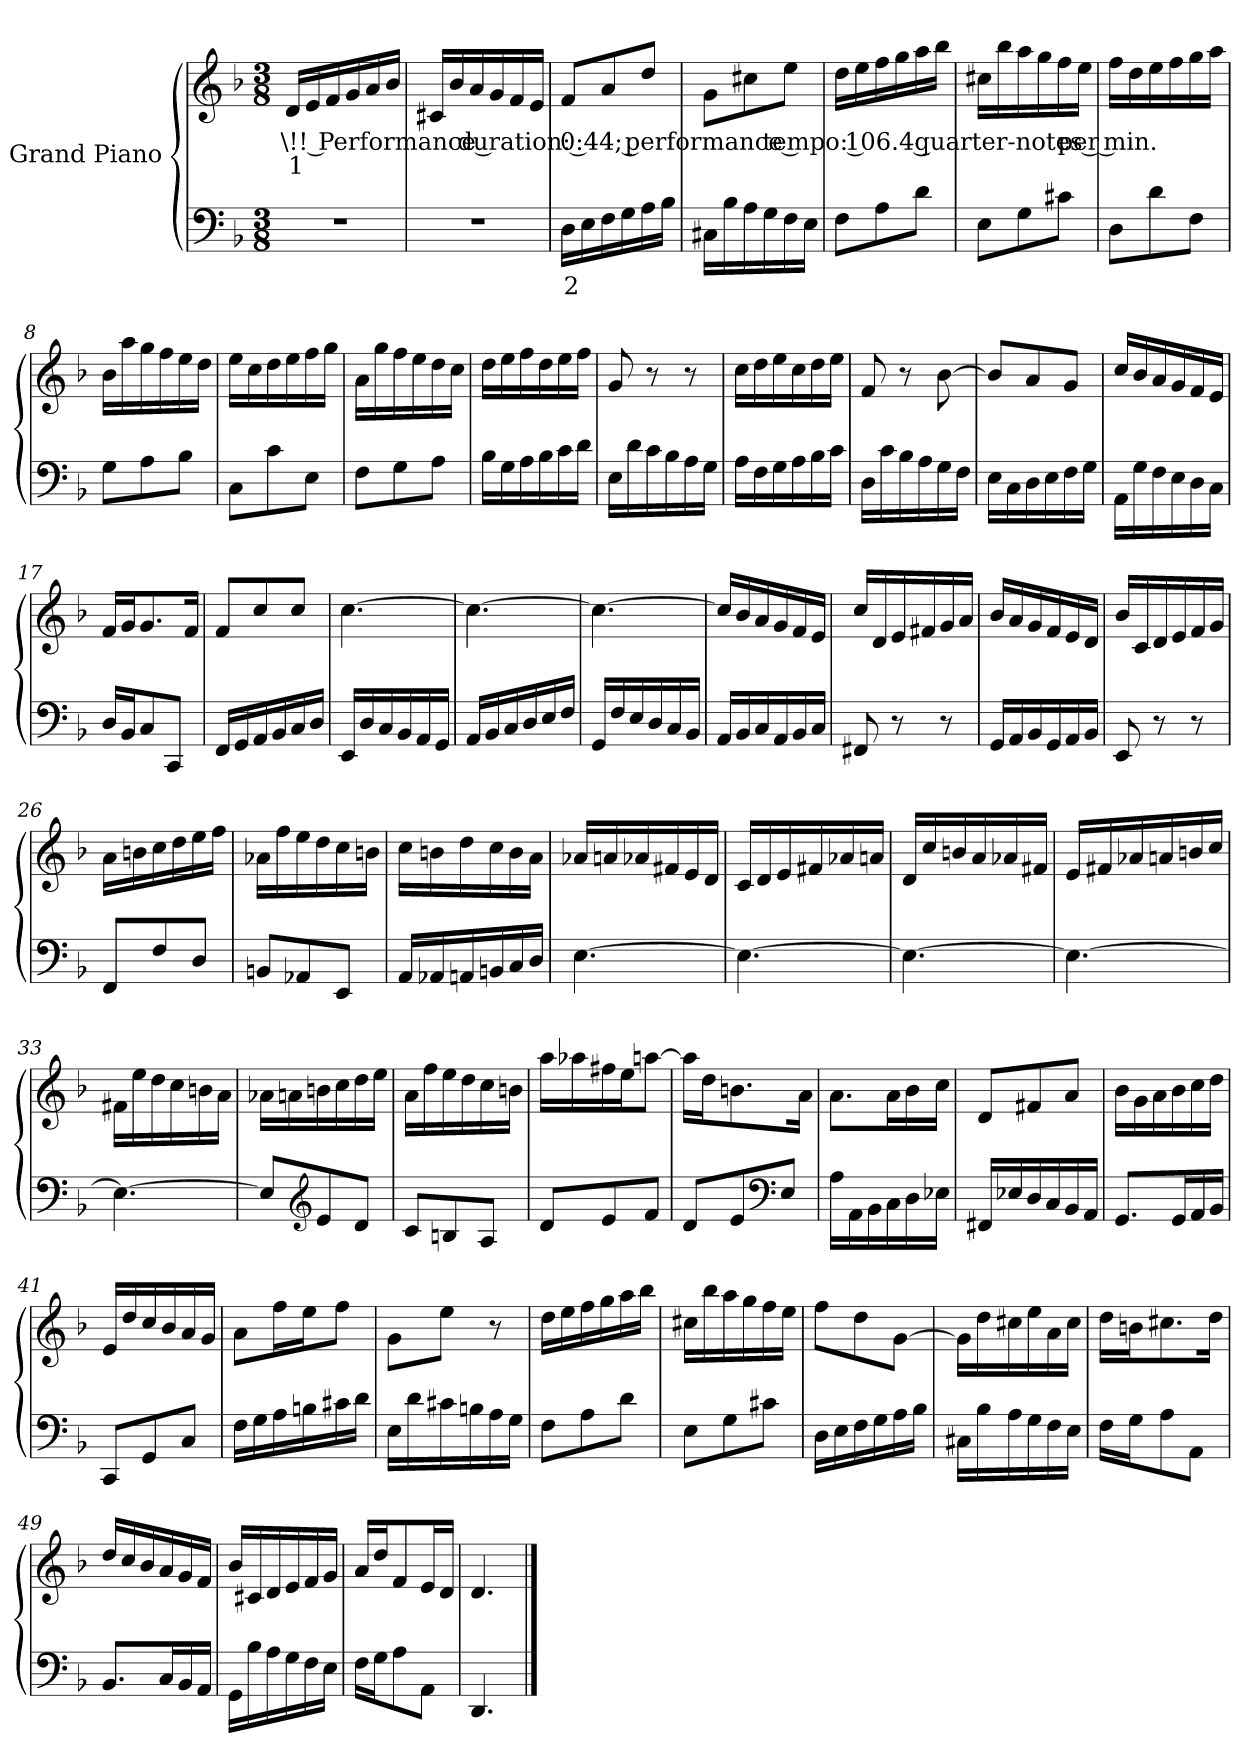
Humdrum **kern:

**kern	**text	**kern	**text	**text
*part2	*part2	*part1	*part1	*part1
*staff2	*staff2	*staff1	*staff1	*staff1
*I"Grand Piano	*	*I"Grand Piano	*	*
*clefF4	*	*clefG2	*	*
*k[b-]	*	*k[b-]	*	*
*M3/8	*	*M3/8	*	*
*MM106	*	*MM106	*	*
=1	=1	=1	=1	=1
!	!	!	!LO:LY:b	!LO:LY:b
4.r	.	16di/LL	\!! Performance duration: 0:44; performance tempo: 106.4 quarter-notes per min.	1
.	.	16ei/	.	.
.	.	16fi/	.	.
.	.	16gi/	.	.
.	.	16ai/	.	.
.	.	16b-i/JJ	.	.
=2	=2	=2	=2	=2
4.r	.	16c#Xi/LL	.	.
.	.	16b-i/	.	.
.	.	16ai/	.	.
.	.	16gi/	.	.
.	.	16fi/	.	.
.	.	16ei/JJ	.	.
!!LO:LB:g=z
=3	=3	=3	=3	=3
!	!LO:LY:b	!	!	!
16Dj\LL	2	8fi/L	.	.
16Ej\	.	.	.	.
16Fj\	.	8ai/	.	.
16Gj\	.	.	.	.
16Aj\	.	8ddi/J	.	.
16B-j\JJ	.	.	.	.
!!LO:LB:g=z
=4	=4	=4	=4	=4
16C#Xj\LL	.	8gi\L	.	.
16B-j\	.	.	.	.
16Aj\	.	8cc#Xi\	.	.
16Gj\	.	.	.	.
16Fj\	.	8eei\J	.	.
16Ej\JJ	.	.	.	.
=5	=5	=5	=5	=5
8Fj\L	.	16ddi\LL	.	.
.	.	16eei\	.	.
8Aj\	.	16ffi\	.	.
.	.	16ggi\	.	.
8dj\J	.	16aai\	.	.
.	.	16bb-i\JJ	.	.
=6	=6	=6	=6	=6
8Ej\L	.	16cc#Xi\LL	.	.
.	.	16bb-i\	.	.
8Gj\	.	16aai\	.	.
.	.	16ggi\	.	.
8c#Xj\J	.	16ffi\	.	.
.	.	16eei\JJ	.	.
=7	=7	=7	=7	=7
8Dj\L	.	16ffi\LL	.	.
.	.	16ddi\	.	.
8dj\	.	16eei\	.	.
.	.	16ffi\	.	.
8Fj\J	.	16ggi\	.	.
.	.	16aai\JJ	.	.
=8	=8	=8	=8	=8
8Gj\L	.	16b-i\LL	.	.
.	.	16aai\	.	.
8Aj\	.	16ggi\	.	.
.	.	16ffi\	.	.
8B-j\J	.	16eei\	.	.
.	.	16ddi\JJ	.	.
=9	=9	=9	=9	=9
8Cj\L	.	16eei\LL	.	.
.	.	16cci\	.	.
8cj\	.	16ddi\	.	.
.	.	16eei\	.	.
8Ej\J	.	16ffi\	.	.
.	.	16ggi\JJ	.	.
=10	=10	=10	=10	=10
8Fj\L	.	16ai\LL	.	.
.	.	16ggi\	.	.
8Gj\	.	16ffi\	.	.
.	.	16eei\	.	.
8Aj\J	.	16ddi\	.	.
.	.	16cci\JJ	.	.
!!LO:LB:g=z
=11	=11	=11	=11	=11
16B-j\LL	.	16ddi\LL	.	.
16Gj\	.	16eei\	.	.
16Aj\	.	16ffi\	.	.
16B-j\	.	16ddi\	.	.
16cj\	.	16eei\	.	.
16dj\JJ	.	16ffi\JJ	.	.
=12	=12	=12	=12	=12
16Ej\LL	.	8gi/	.	.
16dj\	.	.	.	.
16cj\	.	8r	.	.
16B-j\	.	.	.	.
16Aj\	.	8r	.	.
16Gj\JJ	.	.	.	.
=13	=13	=13	=13	=13
16Aj\LL	.	16cci\LL	.	.
16Fj\	.	16ddi\	.	.
16Gj\	.	16eei\	.	.
16Aj\	.	16cci\	.	.
16B-j\	.	16ddi\	.	.
16cj\JJ	.	16eei\JJ	.	.
=14	=14	=14	=14	=14
16Dj\LL	.	8fi/	.	.
16cj\	.	.	.	.
16B-j\	.	8r	.	.
16Aj\	.	.	.	.
16Gj\	.	[8b-i\	.	.
16Fj\JJ	.	.	.	.
=15	=15	=15	=15	=15
16Ej\LL	.	8b-i/L]	.	.
16Cj\	.	.	.	.
16Dj\	.	8ai/	.	.
16Ej\	.	.	.	.
16Fj\	.	8gi/J	.	.
16Gj\JJ	.	.	.	.
=16	=16	=16	=16	=16
16AAj\LL	.	16cci/LL	.	.
16Gj\	.	16b-i/	.	.
16Fj\	.	16ai/	.	.
16Ej\	.	16gi/	.	.
16Dj\	.	16fi/	.	.
16Cj\JJ	.	16ei/JJ	.	.
=17	=17	=17	=17	=17
16Dj/LL	.	16fi/LL	.	.
16BB-j/J	.	16gi/J	.	.
8Cj/	.	8.gi/	.	.
8CCj/J	.	.	.	.
.	.	16fi/Jk	.	.
=18	=18	=18	=18	=18
16FFj/LL	.	8fi/L	.	.
16GGj/	.	.	.	.
16AAj/	.	8cci/	.	.
16BB-j/	.	.	.	.
16Cj/	.	8cci/J	.	.
16Dj/JJ	.	.	.	.
!!LO:LB:g=z
=19	=19	=19	=19	=19
16EEj/LL	.	[4.cci\	.	.
16Dj/	.	.	.	.
16Cj/	.	.	.	.
16BB-j/	.	.	.	.
16AAj/	.	.	.	.
16GGj/JJ	.	.	.	.
=20	=20	=20	=20	=20
16AAj/LL	.	4.cci\_	.	.
16BB-j/	.	.	.	.
16Cj/	.	.	.	.
16Dj/	.	.	.	.
16Ej/	.	.	.	.
16Fj/JJ	.	.	.	.
=21	=21	=21	=21	=21
16GGj/LL	.	4.cci\_	.	.
16Fj/	.	.	.	.
16Ej/	.	.	.	.
16Dj/	.	.	.	.
16Cj/	.	.	.	.
16BB-j/JJ	.	.	.	.
=22	=22	=22	=22	=22
16AAj/LL	.	16cci/LL]	.	.
16BB-j/	.	16b-i/	.	.
16Cj/	.	16ai/	.	.
16AAj/	.	16gi/	.	.
16BB-j/	.	16fi/	.	.
16Cj/JJ	.	16ei/JJ	.	.
=23	=23	=23	=23	=23
8FF#Xj/	.	16cci/LL	.	.
.	.	16di/	.	.
8r	.	16ei/	.	.
.	.	16f#Xi/	.	.
8r	.	16gi/	.	.
.	.	16ai/JJ	.	.
=24	=24	=24	=24	=24
16GGj/LL	.	16b-i/LL	.	.
16AAj/	.	16ai/	.	.
16BB-j/	.	16gi/	.	.
16GGj/	.	16fi/	.	.
16AAj/	.	16ei/	.	.
16BB-j/JJ	.	16di/JJ	.	.
=25	=25	=25	=25	=25
8EEj/	.	16b-i/LL	.	.
.	.	16ci/	.	.
8r	.	16di/	.	.
.	.	16ei/	.	.
8r	.	16fi/	.	.
.	.	16gi/JJ	.	.
!!LO:PB:g=z
=26	=26	=26	=26	=26
8FFj/L	.	16ai\LL	.	.
.	.	16bni\	.	.
8Fj/	.	16cci\	.	.
.	.	16ddi\	.	.
8Dj/J	.	16eei\	.	.
.	.	16ffi\JJ	.	.
=27	=27	=27	=27	=27
8BBnj/L	.	16a-Xi\LL	.	.
.	.	16ffi\	.	.
8AA-Xj/	.	16eei\	.	.
.	.	16ddi\	.	.
8EEj/J	.	16cci\	.	.
.	.	16bni\JJ	.	.
=28	=28	=28	=28	=28
16AAj/LL	.	16cci\LL	.	.
16AA-Xj/	.	16bni\	.	.
16AAnj/	.	16ddi\	.	.
16BBnj/	.	16cci\	.	.
16Cj/	.	16bi\	.	.
16Dj/JJ	.	16ai\JJ	.	.
=29	=29	=29	=29	=29
[4.Ej\	.	16a-Xi/LL	.	.
.	.	16ani/	.	.
.	.	16a-Xi/	.	.
.	.	16f#Xi/	.	.
.	.	16ei/	.	.
.	.	16di/JJ	.	.
=30	=30	=30	=30	=30
4.Ej\_	.	16ci/LL	.	.
.	.	16di/	.	.
.	.	16ei/	.	.
.	.	16f#Xi/	.	.
.	.	16a-Xi/	.	.
.	.	16ani/JJ	.	.
=31	=31	=31	=31	=31
4.Ej\_	.	16di/LL	.	.
.	.	16cci/	.	.
.	.	16bni/	.	.
.	.	16ai/	.	.
.	.	16a-Xi/	.	.
.	.	16f#Xi/JJ	.	.
!!LO:LB:g=z
=32	=32	=32	=32	=32
4.Ej\_	.	16ei/LL	.	.
.	.	16f#Xi/	.	.
.	.	16a-Xi/	.	.
.	.	16ani/	.	.
.	.	16bni/	.	.
.	.	16cci/JJ	.	.
=33	=33	=33	=33	=33
4.Ej\_	.	16f#Xi\LL	.	.
.	.	16eei\	.	.
.	.	16ddi\	.	.
.	.	16cci\	.	.
.	.	16bni\	.	.
.	.	16ai\JJ	.	.
=34	=34	=34	=34	=34
8Ej/L]	.	16a-Xi\LL	.	.
.	.	16ani\	.	.
*clefG2	*	*	*	*
8ej/	.	16bni\	.	.
.	.	16cci\	.	.
8dj/J	.	16ddi\	.	.
.	.	16eei\JJ	.	.
=35	=35	=35	=35	=35
8cj/L	.	16ai\LL	.	.
.	.	16ffi\	.	.
8Bnj/	.	16eei\	.	.
.	.	16ddi\	.	.
8Aj/J	.	16cci\	.	.
.	.	16bni\JJ	.	.
=36	=36	=36	=36	=36
8dj/L	.	16aai\LL	.	.
.	.	16aa-Xi\	.	.
8ej/	.	16ff#Xi\	.	.
.	.	16eei\J	.	.
8fj/J	.	[8aani\J	.	.
=37	=37	=37	=37	=37
8dj/L	.	16aai\LL]	.	.
.	.	16ddi\J	.	.
8ej/	.	8.bni\	.	.
*clefF4	*	*	*	*
8Ej/J	.	.	.	.
.	.	16ai\Jk	.	.
!!LO:PB:g=z
=38	=38	=38	=38	=38
16Aj\LL	.	8.ai\L	.	.
16AAj\	.	.	.	.
16BB-j\	.	.	.	.
16Cj\	.	16ai\L	.	.
16Dj\	.	16b-i\	.	.
16E-Xj\JJ	.	16cci\JJ	.	.
=39	=39	=39	=39	=39
16FF#Xj/LL	.	8di/L	.	.
16E-Xj/	.	.	.	.
16Dj/	.	8f#Xi/	.	.
16Cj/	.	.	.	.
16BB-j/	.	8ai/J	.	.
16AAj/JJ	.	.	.	.
=40	=40	=40	=40	=40
8.GGj/L	.	16b-i\LL	.	.
.	.	16gi\	.	.
.	.	16ai\	.	.
16GGj/L	.	16b-i\	.	.
16AAj/	.	16cci\	.	.
16BB-j/JJ	.	16ddi\JJ	.	.
=41	=41	=41	=41	=41
8CCj/L	.	16ei/LL	.	.
.	.	16ddi/	.	.
8GGj/	.	16cci/	.	.
.	.	16b-i/	.	.
8Cj/J	.	16ai/	.	.
.	.	16gi/JJ	.	.
=42	=42	=42	=42	=42
16Fj\LL	.	8ai\L	.	.
16Gj\	.	.	.	.
16Aj\	.	16ffi\L	.	.
16Bnj\	.	16eei\J	.	.
16c#Xj\	.	8ffi\J	.	.
16dj\JJ	.	.	.	.
=43	=43	=43	=43	=43
16Ej\LL	.	8gi\L	.	.
16dj\	.	.	.	.
16c#Xj\	.	8eei\J	.	.
16Bnj\	.	.	.	.
16Aj\	.	8r	.	.
16Gj\JJ	.	.	.	.
=44	=44	=44	=44	=44
8Fj\L	.	16ddi\LL	.	.
.	.	16eei\	.	.
8Aj\	.	16ffi\	.	.
.	.	16ggi\	.	.
8dj\J	.	16aai\	.	.
.	.	16bb-i\JJ	.	.
!!LO:LB:g=z
=45	=45	=45	=45	=45
8Ej\L	.	16cc#Xi\LL	.	.
.	.	16bb-i\	.	.
8Gj\	.	16aai\	.	.
.	.	16ggi\	.	.
8c#Xj\J	.	16ffi\	.	.
.	.	16eei\JJ	.	.
=46	=46	=46	=46	=46
16Dj\LL	.	8ffi\L	.	.
16Ej\	.	.	.	.
16Fj\	.	8ddi\	.	.
16Gj\	.	.	.	.
16Aj\	.	[8gi\J	.	.
16B-j\JJ	.	.	.	.
=47	=47	=47	=47	=47
16C#Xj\LL	.	16gi\LL]	.	.
16B-j\	.	16ddi\	.	.
16Aj\	.	16cc#Xi\	.	.
16Gj\	.	16eei\	.	.
16Fj\	.	16ai\	.	.
16Ej\JJ	.	16cc#i\JJ	.	.
=48	=48	=48	=48	=48
16Fj\LL	.	16ddi\LL	.	.
16Gj\J	.	16bni\J	.	.
8Aj\	.	8.cc#Xi\	.	.
8AAj\J	.	.	.	.
.	.	16ddi\Jk	.	.
=49	=49	=49	=49	=49
8.BB-j/L	.	16ddi/LL	.	.
.	.	16cci/	.	.
.	.	16b-i/	.	.
16Cj/L	.	16ai/	.	.
16BB-j/	.	16gi/	.	.
16AAj/JJ	.	16fi/JJ	.	.
=50	=50	=50	=50	=50
16GGj\LL	.	16b-i/LL	.	.
16B-j\	.	16c#Xi/	.	.
16Aj\	.	16di/	.	.
16Gj\	.	16ei/	.	.
16Fj\	.	16fi/	.	.
16Ej\JJ	.	16gi/JJ	.	.
=51	=51	=51	=51	=51
16Fj\LL	.	16ai/LL	.	.
16Gj\J	.	16ddi/J	.	.
8Aj\	.	8fi/	.	.
8AAj\J	.	16ei/L	.	.
.	.	16di/JJ	.	.
=52	=52	=52	=52	=52
4.DDj/	.	4.di/	.	.
==	==	==	==	==
*-	*-	*-	*-	*-
